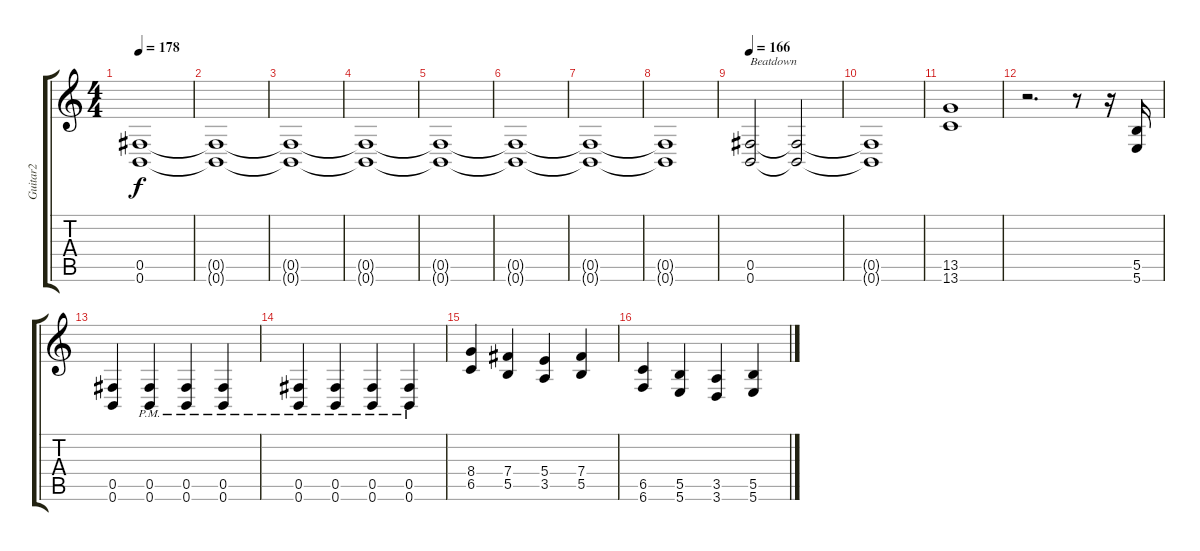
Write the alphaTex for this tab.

\track ("Guitar2" "Guitar2") {instrument distortionguitar}
\staff {score tabs}
\tuning (Db4 Ab3 E3 B2 Gb2 B1) {hide}
\ts (4 4)
\tempo 178
\clef g2
\ks c
(0.5{t} 0.6{t}).1{dy f} |
(0.5{t} 0.6{t}).1 |
(0.5{t} 0.6{t}).1 |
(0.5{t} 0.6{t}).1 |
(0.5{t} 0.6{t}).1 |
(0.5{t} 0.6{t}).1 |
(0.5{t} 0.6{t}).1 |
(0.5{t} 0.6{t}).1 |
\tempo 166
(0.5 0.6).2{txt "Beatdown"} (0.5{t} 0.6{t}).2 |
(0.5{t} 0.6{t}).1 |
(13.5 13.6).1 |
r.2{d} r.8 r.16 (5.5 5.6).16 |
(0.5 0.6).4 (0.5{pm} 0.6{pm}).4 (0.5{pm} 0.6{pm}).4 (0.5{pm} 0.6{pm}).4 |
(0.5{pm} 0.6{pm}).4 (0.5{pm} 0.6{pm}).4 (0.5{pm} 0.6{pm}).4 (0.5{pm} 0.6{pm}).4 |
(8.4 6.5).4 (7.4 5.5).4 (5.4 3.5).4 (7.4 5.5).4 |
(6.5 6.6).4 (5.5 5.6).4 (3.5 3.6).4 (5.5 5.6).4
